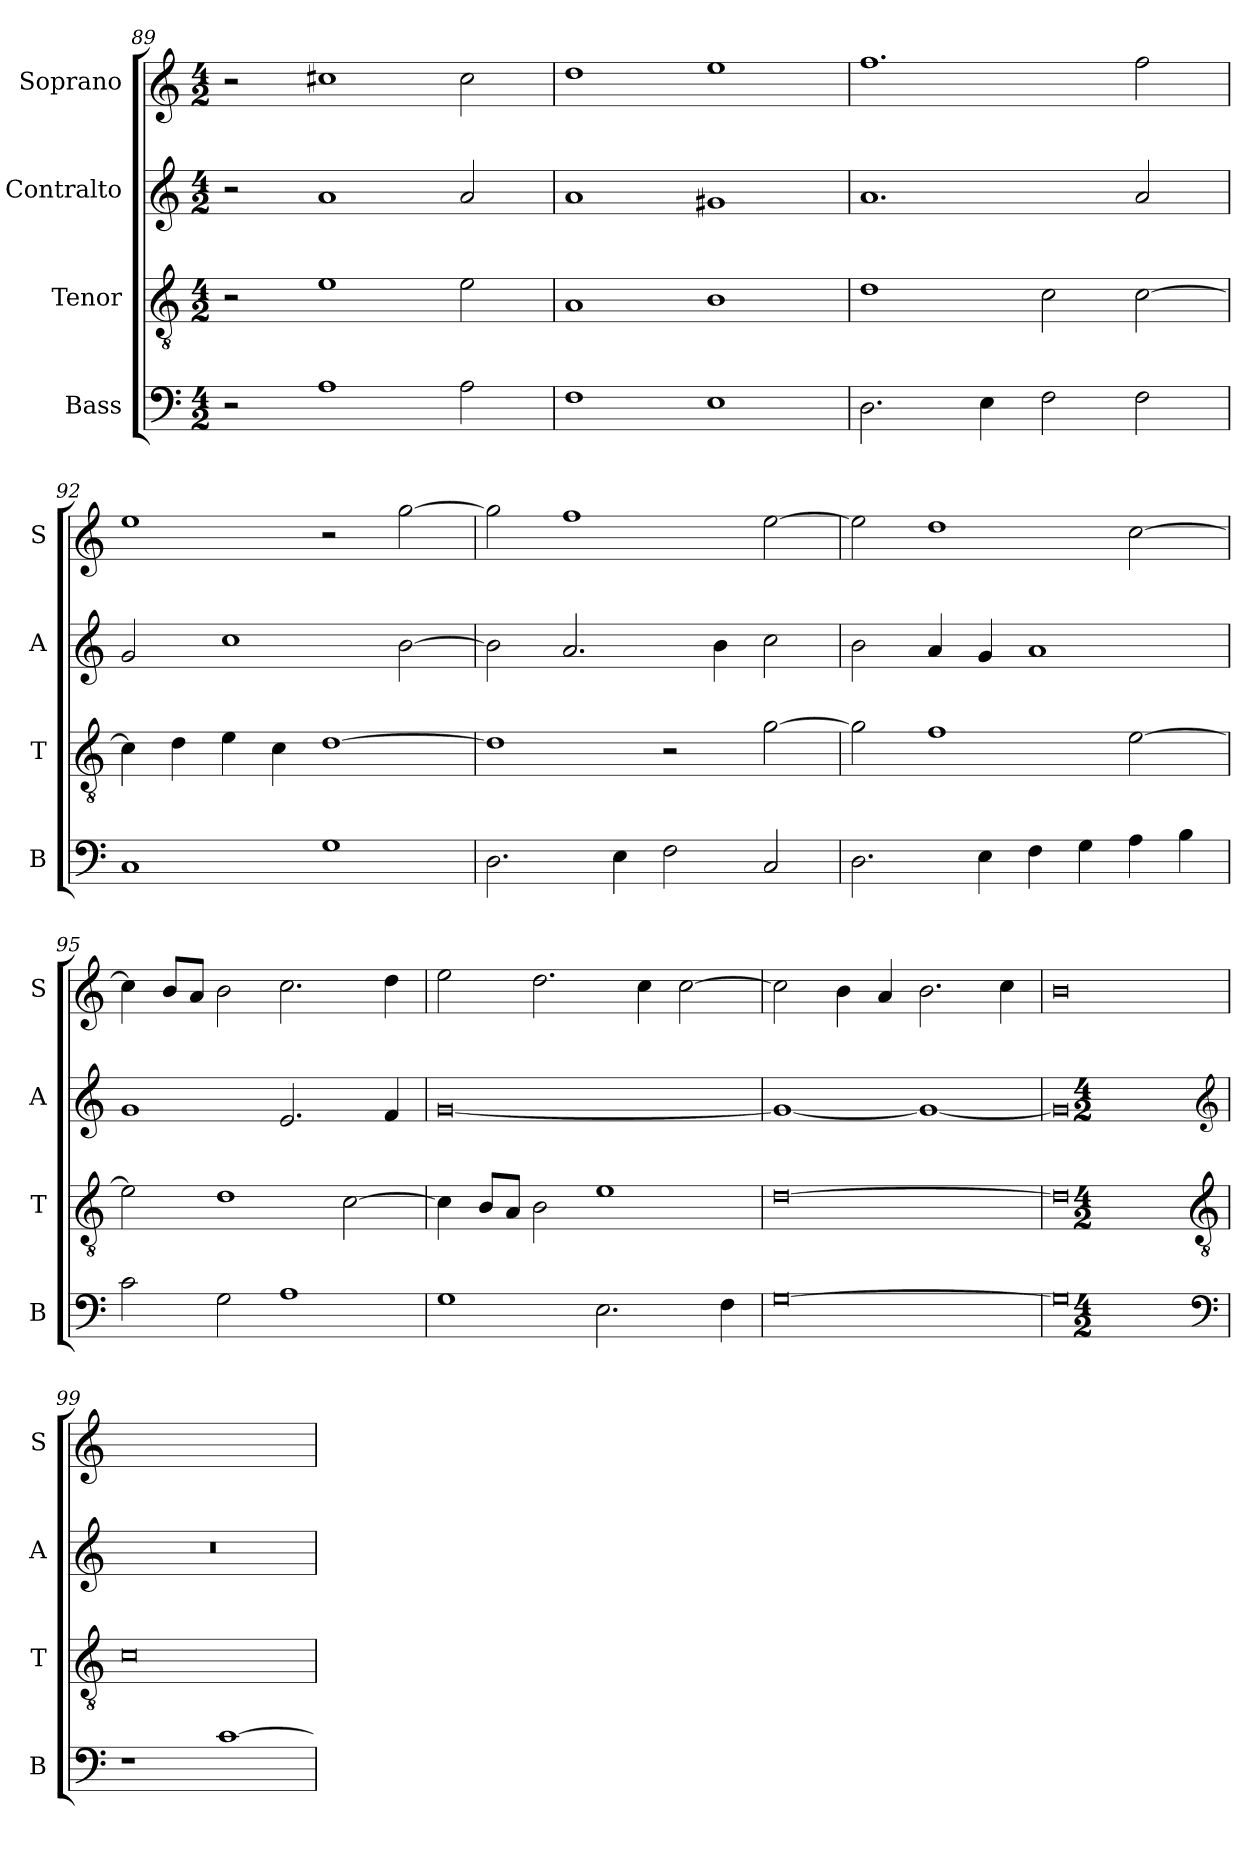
**kern	**kern	**kern	**kern
*part4	*part3	*part2	*part1
*staff4	*staff3	*staff2	*staff1
*I"Bass	*I"Tenor	*I"Contralto	*I"Soprano
*I'B	*I'T	*I'A	*I'S
*clefF4	*clefGv2	*clefG2	*clefG2
*k[]	*k[]	*k[]	*k[]
*C:ion	*C:ion	*C:ion	*C:ion
*M4/2	*M4/2	*M4/2	*M4/2
=89	=89	=89	=89
2r	2r	2r	2r
1A	1e	1a	1cc#X
2A	2e	2a	2cc#
=90	=90	=90	=90
1F	1A	1a	1dd
1E	1B	1g#X	1ee
=91	=91	=91	=91
2.D	1d	1.a	1.ff
4E	.	.	.
2F	2c	.	.
2F	[2c	2a	2ff
=92	=92	=92	=92
1C	4c]	2g	1ee
.	4d	.	.
.	4e	1cc	.
.	4c	.	.
1G	[1d	.	2r
.	.	[2b	[2gg
=93	=93	=93	=93
2.D	1d]	2b]	2gg]
.	.	2.a	1ff
4E	.	.	.
2F	2r	.	.
.	.	4b	.
2C	[2g	2cc	[2ee
=94	=94	=94	=94
2.D	2g]	2b	2ee]
.	1f	4a	1dd
4E	.	4g	.
4F	.	1a	.
4G	.	.	.
4A	[2e	.	[2cc
4B	.	.	.
=95	=95	=95	=95
2c	2e]	1g	4cc]
.	.	.	8b/L
.	.	.	8a/J
2G	1d	.	2b
1A	.	2.e	2.cc
.	[2c	.	.
.	.	4f	4dd
=96	=96	=96	=96
1G	4c]	[0g	2ee
.	8B/L	.	.
.	8A/J	.	.
.	2B	.	2.dd
2.E	1e	.	.
.	.	.	4cc
.	.	.	[2cc
4F	.	.	.
=97	=97	=97	=97
[0G	[0d	1g_	2cc]
.	.	.	4b
.	.	.	4a
.	.	1g_	2.b
.	.	.	4cc
=98	=98	=98	=98
0G]	0d]	0g]	0b
*clefF4	*clefGv2	*clefG2	*
*k[]	*k[]	*k[]	*
*C:ion	*C:ion	*C:ion	*
*M4/2	*M4/2	*M4/2	*
=99	=99	=99	=99
1r	0c	0r	0ryy
[1c	.	.	.
=	=	=	=
*-	*-	*-	*-
